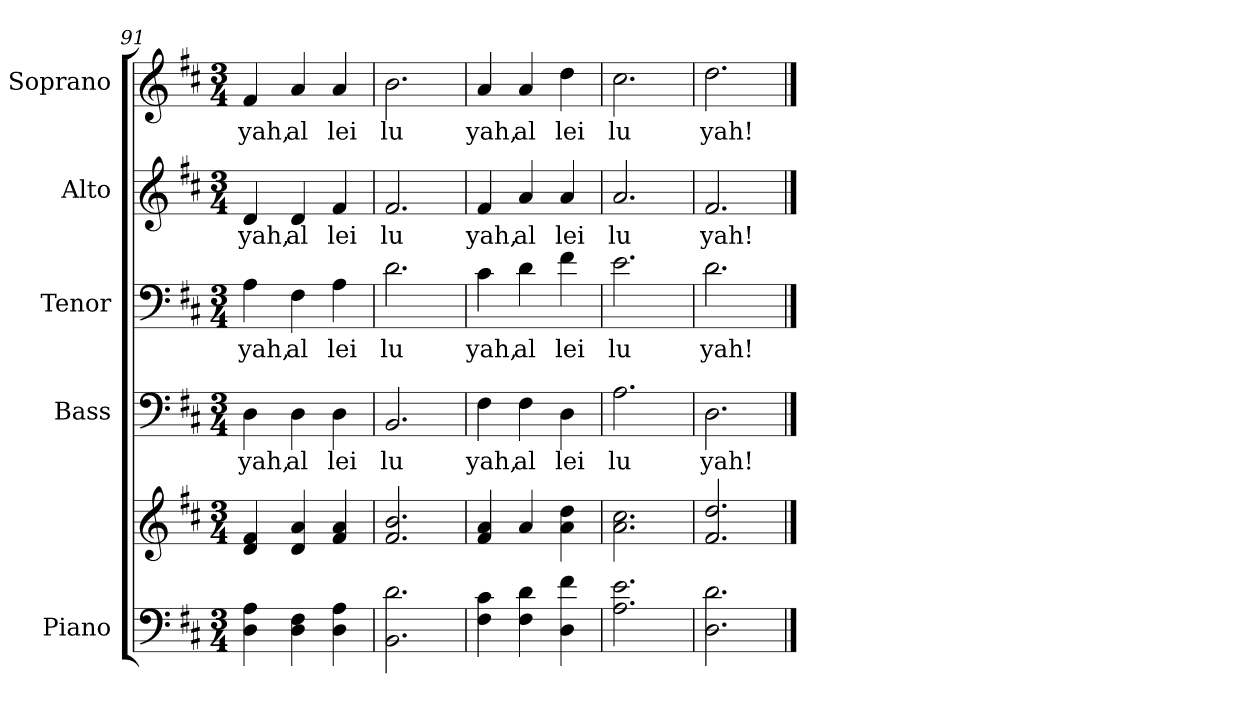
**kern	**kern	**kern	**text	**kern	**text	**kern	**text	**kern	**text
*part5	*part5	*part4	*part4	*part3	*part3	*part2	*part2	*part1	*part1
*staff6	*staff5	*staff4	*staff4	*staff3	*staff3	*staff2	*staff2	*staff1	*staff1
*I"Piano	*	*I"Bass	*	*I"Tenor	*	*I"Alto	*	*I"Soprano	*
*I'Pno.	*	*I'B.	*	*I'T.	*	*I'A.	*	*I'S.	*
*clefF4	*clefG2	*clefF4	*	*clefF4	*	*clefG2	*	*clefG2	*
*k[f#c#]	*k[f#c#]	*k[f#c#]	*	*k[f#c#]	*	*k[f#c#]	*	*k[f#c#]	*
*D:	*D:	*D:	*	*D:	*	*D:	*	*D:	*
*M3/4	*M3/4	*M3/4	*	*M3/4	*	*M3/4	*	*M3/4	*
=91	=91	=91	=91	=91	=91	=91	=91	=91	=91
!	!	!	!LO:LY:b:color=#000000	!	!	!	!	!	!
!	!	!	!	!	!LO:LY:b:color=#000000	!	!	!	!
!	!	!	!	!	!	!	!LO:LY:b:color=#000000	!	!
!	!	!	!	!	!	!	!	!	!LO:LY:b:color=#000000
4Di\ 4Ai	4di/ 4f#i	4Di\	yah,	4Ai\	yah,	4di/	yah,	4f#i/	yah,
!	!	!	!LO:LY:b:color=#000000	!	!	!	!	!	!
!	!	!	!	!	!LO:LY:b:color=#000000	!	!	!	!
!	!	!	!	!	!	!	!LO:LY:b:color=#000000	!	!
!	!	!	!	!	!	!	!	!	!LO:LY:b:color=#000000
4Di\ 4F#i	4di/ 4ai	4Di\	al	4F#i\	al	4di/	al	4ai/	al
!	!	!	!LO:LY:b:color=#000000	!	!	!	!	!	!
!	!	!	!	!	!LO:LY:b:color=#000000	!	!	!	!
!	!	!	!	!	!	!	!LO:LY:b:color=#000000	!	!
!	!	!	!	!	!	!	!	!	!LO:LY:b:color=#000000
4Di\ 4Ai	4f#i/ 4ai	4Di\	lei	4Ai\	lei	4f#i/	lei	4ai/	lei
=92	=92	=92	=92	=92	=92	=92	=92	=92	=92
!	!	!	!LO:LY:b:color=#000000	!	!	!	!	!	!
!	!	!	!	!	!LO:LY:b:color=#000000	!	!	!	!
!	!	!	!	!	!	!	!LO:LY:b:color=#000000	!	!
!	!	!	!	!	!	!	!	!	!LO:LY:b:color=#000000
2.BBi\ 2.di	2.f#i/ 2.bi	2.BBi/	lu	2.di\	lu	2.f#i/	lu	2.bi\	lu
!!LO:PB:g=z
=93	=93	=93	=93	=93	=93	=93	=93	=93	=93
!	!	!	!LO:LY:b:color=#000000	!	!	!	!	!	!
!	!	!	!	!	!LO:LY:b:color=#000000	!	!	!	!
!	!	!	!	!	!	!	!LO:LY:b:color=#000000	!	!
!	!	!	!	!	!	!	!	!	!LO:LY:b:color=#000000
4F#i\ 4c#i	4f#i/ 4ai	4F#i\	yah,	4c#i\	yah,	4f#i/	yah,	4ai/	yah,
!	!	!	!LO:LY:b:color=#000000	!	!	!	!	!	!
!	!	!	!	!	!LO:LY:b:color=#000000	!	!	!	!
!	!	!	!	!	!	!	!LO:LY:b:color=#000000	!	!
*	*	*	*	*	*	*	*	*MM140	*
!	!	!	!	!	!	!	!	!	!LO:LY:b:color=#000000
4F#i\ 4di	4ai/	4F#i\	al	4di\	al	4ai/	al	4ai/	al
!	!	!	!LO:LY:b:color=#000000	!	!	!	!	!	!
!	!	!	!	!	!LO:LY:b:color=#000000	!	!	!	!
!	!	!	!	!	!	!	!LO:LY:b:color=#000000	!	!
!	!	!	!	!	!	!	!	!	!LO:LY:b:color=#000000
4Di\ 4f#i	4ai\ 4ddi	4Di\	lei	4f#i\	lei	4ai/	lei	4ddi\	lei
=94	=94	=94	=94	=94	=94	=94	=94	=94	=94
!	!	!	!LO:LY:b:color=#000000	!	!	!	!	!	!
!	!	!	!	!	!LO:LY:b:color=#000000	!	!	!	!
!	!	!	!	!	!	!	!LO:LY:b:color=#000000	!	!
!	!	!	!	!	!	!	!	!	!LO:LY:b:color=#000000
2.Ai\ 2.ei	2.ai\ 2.cc#i	2.Ai\	lu	2.ei\	lu	2.ai/	lu	2.cc#i\	lu
=95	=95	=95	=95	=95	=95	=95	=95	=95	=95
!	!	!	!LO:LY:b:color=#000000	!	!	!	!	!	!
!	!	!	!	!	!LO:LY:b:color=#000000	!	!	!	!
!	!	!	!	!	!	!	!LO:LY:b:color=#000000	!	!
*	*	*	*	*	*	*	*	*MM120	*
!	!	!	!	!	!	!	!	!	!LO:LY:b:color=#000000
2.Di\ 2.di	2.f#i/ 2.ddi	2.Di\	yah!	2.di\	yah!	2.f#i/	yah!	2.ddi\	yah!
==	==	==	==	==	==	==	==	==	==
*-	*-	*-	*-	*-	*-	*-	*-	*-	*-
